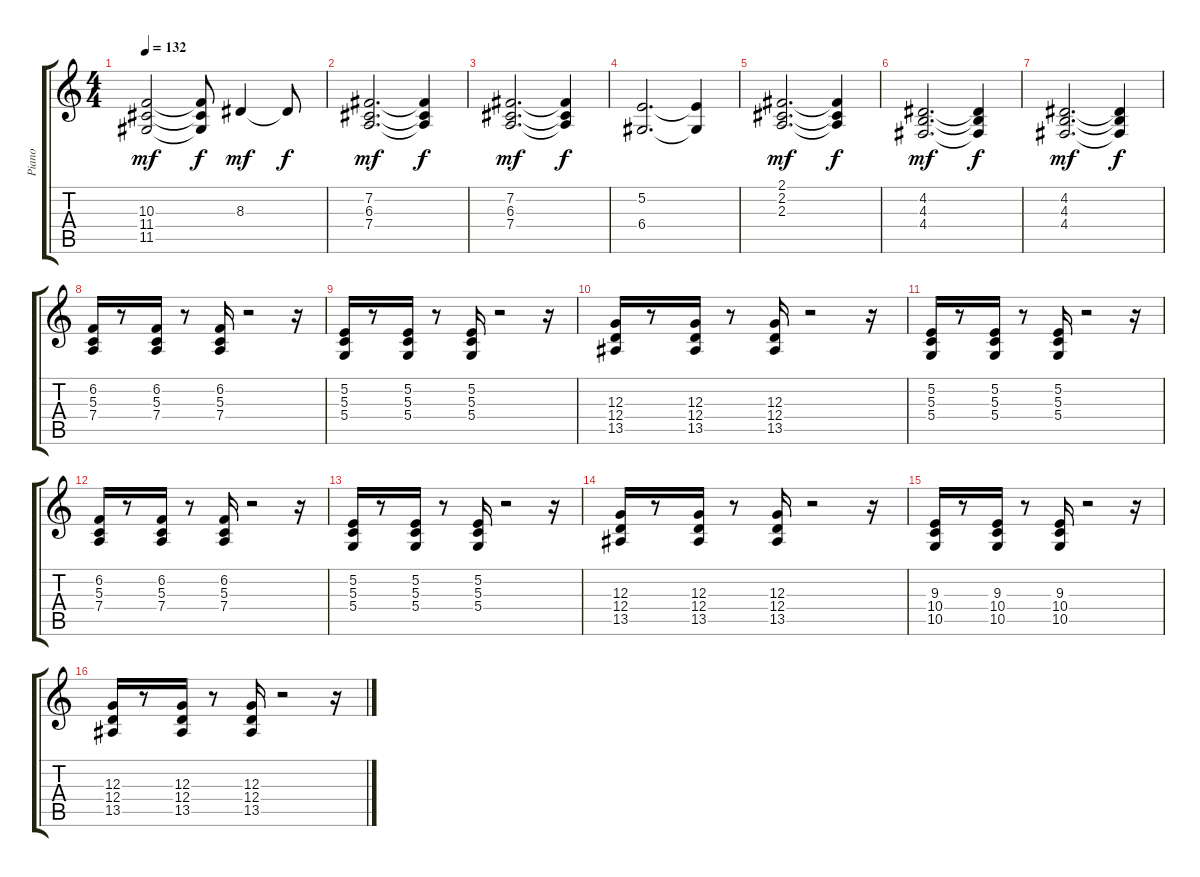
\track ("Piano" "Piano") {instrument brightacousticpiano}
\staff {score tabs}
\tuning (E4 B3 G3 D3 A2 E2) {hide}
\ts (4 4)
\tempo 132
\clef g2
\ks c
(10.3 11.4 11.5).2{dy mf} (10.3{t} 11.4{t} 11.5{t}).8{dy f} 8.3.4{dy mf} 8.3{t}.8{dy f} |
(7.2 6.3 7.4).2{d dy mf} (7.2{t} 6.3{t} 7.4{t}).4{dy f} |
(7.2 6.3 7.4).2{d dy mf} (7.2{t} 6.3{t} 7.4{t}).4{dy f} |
(5.2 6.4).2{d} (5.2{t} 6.4{t}).4 |
(2.1 2.2 2.3).2{d dy mf} (2.1{t} 2.2{t} 2.3{t}).4{dy f} |
(4.2 4.3 4.4).2{d dy mf} (4.2{t} 4.3{t} 4.4{t}).4{dy f} |
(4.2 4.3 4.4).2{d dy mf} (4.2{t} 4.3{t} 4.4{t}).4{dy f} |
(6.2 5.3 7.4).16 r.8 (6.2 5.3 7.4).16 r.8 (6.2 5.3 7.4).16 r.2 r.16 |
(5.2 5.3 5.4).16 r.8 (5.2 5.3 5.4).16 r.8 (5.2 5.3 5.4).16 r.2 r.16 |
(12.3 12.4 13.5).16 r.8 (12.3 12.4 13.5).16 r.8 (12.3 12.4 13.5).16 r.2 r.16 |
(5.2 5.3 5.4).16 r.8 (5.2 5.3 5.4).16 r.8 (5.2 5.3 5.4).16 r.2 r.16 |
(6.2 5.3 7.4).16 r.8 (6.2 5.3 7.4).16 r.8 (6.2 5.3 7.4).16 r.2 r.16 |
(5.2 5.3 5.4).16 r.8 (5.2 5.3 5.4).16 r.8 (5.2 5.3 5.4).16 r.2 r.16 |
(12.3 12.4 13.5).16 r.8 (12.3 12.4 13.5).16 r.8 (12.3 12.4 13.5).16 r.2 r.16 |
(9.3 10.4 10.5).16 r.8 (9.3 10.4 10.5).16 r.8 (9.3 10.4 10.5).16 r.2 r.16 |
(12.3 12.4 13.5).16 r.8 (12.3 12.4 13.5).16 r.8 (12.3 12.4 13.5).16 r.2 r.16
